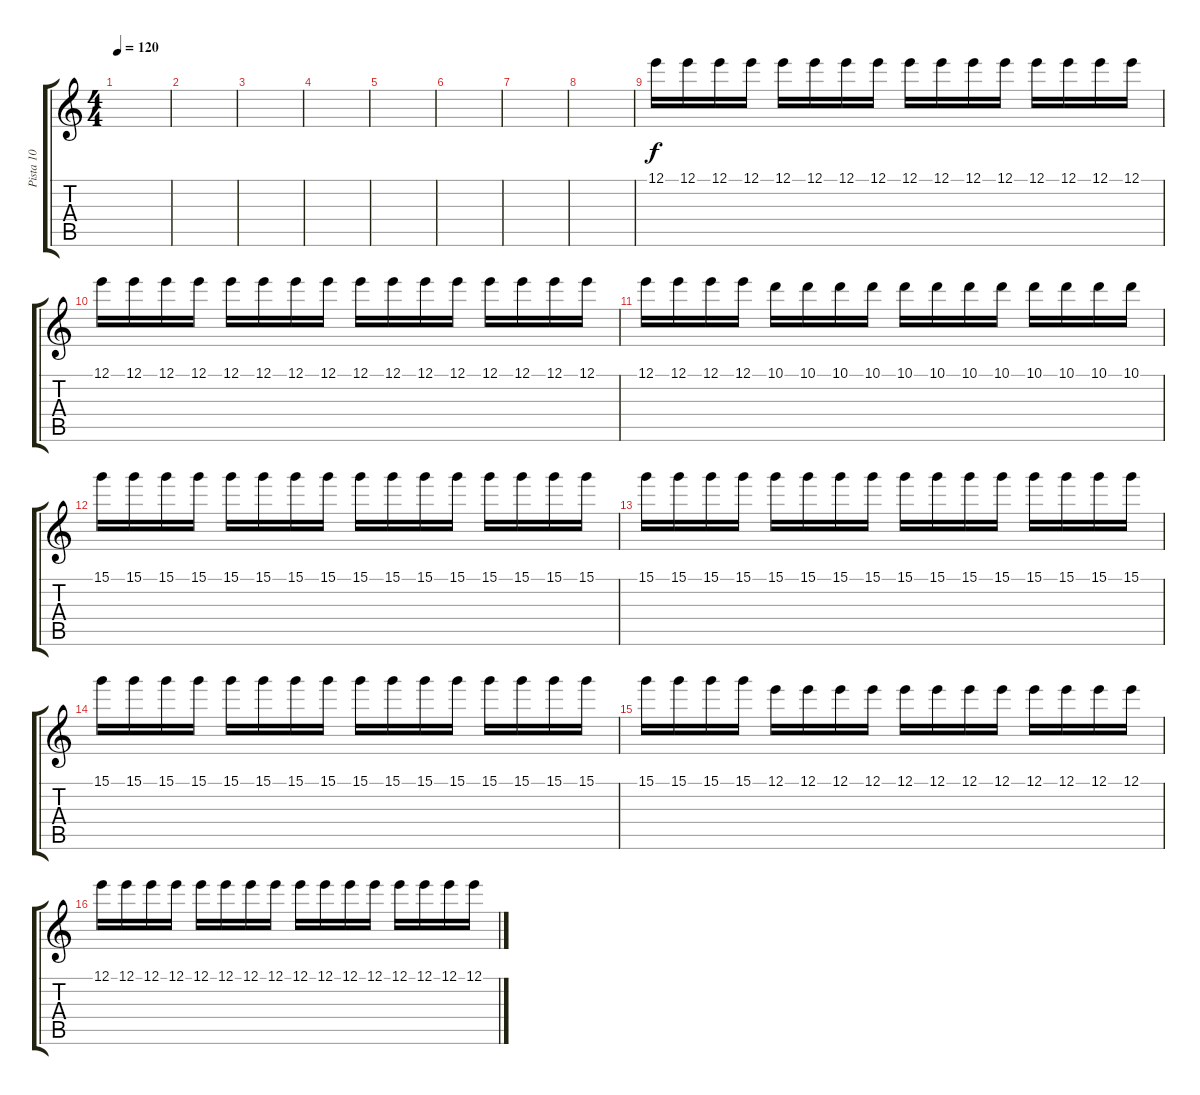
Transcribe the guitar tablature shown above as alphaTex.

\track ("Pista 10" "Pista 10") {instrument electricguitarjazz}
\staff {score tabs}
\tuning (E4 B3 G3 D3 A2 E2) {hide}
\ts (4 4)
\tempo 120
\clef g2
\ks c
|
|
|
|
|
|
|
|
12.1.16 12.1.16 12.1.16 12.1.16 12.1.16 12.1.16 12.1.16 12.1.16 12.1.16 12.1.16 12.1.16 12.1.16 12.1.16 12.1.16 12.1.16 12.1.16 |
12.1.16 12.1.16 12.1.16 12.1.16 12.1.16 12.1.16 12.1.16 12.1.16 12.1.16 12.1.16 12.1.16 12.1.16 12.1.16 12.1.16 12.1.16 12.1.16 |
12.1.16 12.1.16 12.1.16 12.1.16 10.1.16 10.1.16 10.1.16 10.1.16 10.1.16 10.1.16 10.1.16 10.1.16 10.1.16 10.1.16 10.1.16 10.1.16 |
15.1.16 15.1.16 15.1.16 15.1.16 15.1.16 15.1.16 15.1.16 15.1.16 15.1.16 15.1.16 15.1.16 15.1.16 15.1.16 15.1.16 15.1.16 15.1.16 |
15.1.16 15.1.16 15.1.16 15.1.16 15.1.16 15.1.16 15.1.16 15.1.16 15.1.16 15.1.16 15.1.16 15.1.16 15.1.16 15.1.16 15.1.16 15.1.16 |
15.1.16 15.1.16 15.1.16 15.1.16 15.1.16 15.1.16 15.1.16 15.1.16 15.1.16 15.1.16 15.1.16 15.1.16 15.1.16 15.1.16 15.1.16 15.1.16 |
15.1.16 15.1.16 15.1.16 15.1.16 12.1.16 12.1.16 12.1.16 12.1.16 12.1.16 12.1.16 12.1.16 12.1.16 12.1.16 12.1.16 12.1.16 12.1.16 |
12.1.16 12.1.16 12.1.16 12.1.16 12.1.16 12.1.16 12.1.16 12.1.16 12.1.16 12.1.16 12.1.16 12.1.16 12.1.16 12.1.16 12.1.16 12.1.16
